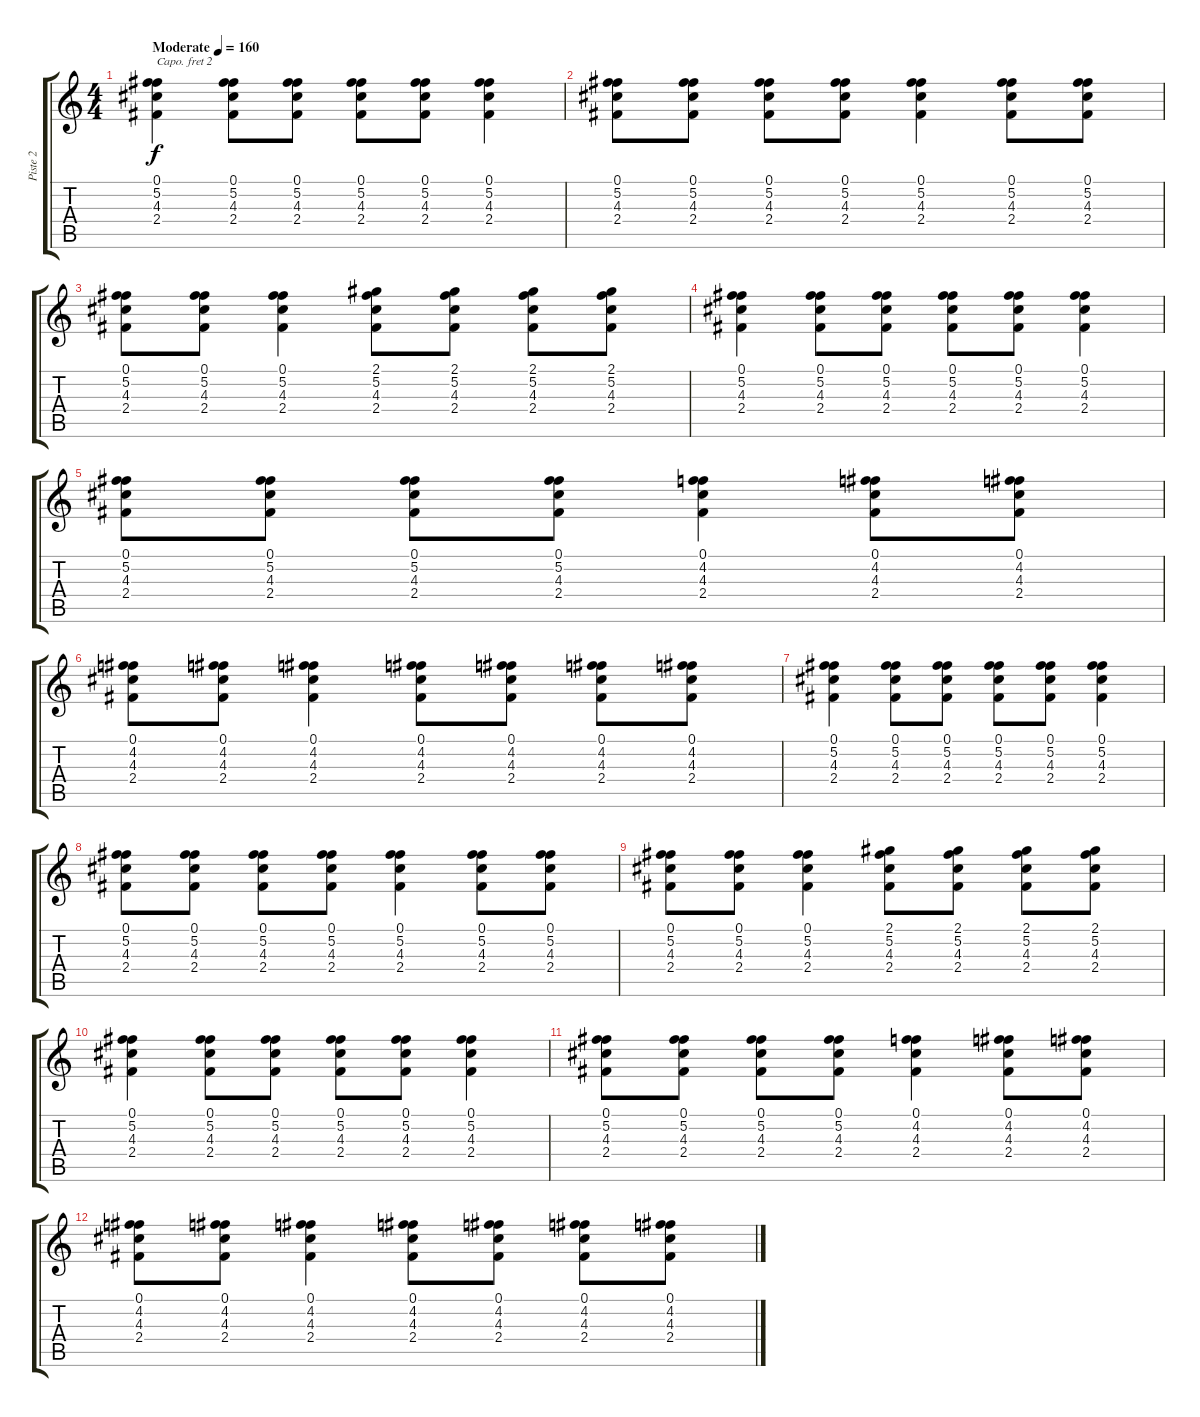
\track ("Piste 2" "Piste 2") {instrument acousticguitarsteel}
\staff {score tabs}
\capo 2
\tuning (E4 B3 G3 D3 A2 E2) {hide}
\ts (4 4)
\tempo (160 "Moderate")
\clef g2
\ks c
(0.1 5.2 4.3 2.4).4{dy f instrument acousticguitarsteel} (0.1 5.2 4.3 2.4).8 (0.1 5.2 4.3 2.4).8 (0.1 5.2 4.3 2.4).8 (0.1 5.2 4.3 2.4).8 (0.1 5.2 4.3 2.4).4 |
(0.1 5.2 4.3 2.4).8 (0.1 5.2 4.3 2.4).8 (0.1 5.2 4.3 2.4).8 (0.1 5.2 4.3 2.4).8 (0.1 5.2 4.3 2.4).4 (0.1 5.2 4.3 2.4).8 (0.1 5.2 4.3 2.4).8 |
(0.1 5.2 4.3 2.4).8 (0.1 5.2 4.3 2.4).8 (0.1 5.2 4.3 2.4).4 (2.1 5.2 4.3 2.4).8 (2.1 5.2 4.3 2.4).8 (2.1 5.2 4.3 2.4).8 (2.1 5.2 4.3 2.4).8 |
(0.1 5.2 4.3 2.4).4 (0.1 5.2 4.3 2.4).8 (0.1 5.2 4.3 2.4).8 (0.1 5.2 4.3 2.4).8 (0.1 5.2 4.3 2.4).8 (0.1 5.2 4.3 2.4).4 |
(0.1 5.2 4.3 2.4).8 (0.1 5.2 4.3 2.4).8 (0.1 5.2 4.3 2.4).8 (0.1 5.2 4.3 2.4).8 (0.1 4.2 4.3 2.4).4 (0.1 4.2 4.3 2.4).8 (0.1 4.2 4.3 2.4).8 |
(0.1 4.2 4.3 2.4).8 (0.1 4.2 4.3 2.4).8 (0.1 4.2 4.3 2.4).4 (0.1 4.2 4.3 2.4).8 (0.1 4.2 4.3 2.4).8 (0.1 4.2 4.3 2.4).8 (0.1 4.2 4.3 2.4).8 |
(0.1 5.2 4.3 2.4).4 (0.1 5.2 4.3 2.4).8 (0.1 5.2 4.3 2.4).8 (0.1 5.2 4.3 2.4).8 (0.1 5.2 4.3 2.4).8 (0.1 5.2 4.3 2.4).4 |
(0.1 5.2 4.3 2.4).8 (0.1 5.2 4.3 2.4).8 (0.1 5.2 4.3 2.4).8 (0.1 5.2 4.3 2.4).8 (0.1 5.2 4.3 2.4).4 (0.1 5.2 4.3 2.4).8 (0.1 5.2 4.3 2.4).8 |
(0.1 5.2 4.3 2.4).8 (0.1 5.2 4.3 2.4).8 (0.1 5.2 4.3 2.4).4 (2.1 5.2 4.3 2.4).8 (2.1 5.2 4.3 2.4).8 (2.1 5.2 4.3 2.4).8 (2.1 5.2 4.3 2.4).8 |
(0.1 5.2 4.3 2.4).4 (0.1 5.2 4.3 2.4).8 (0.1 5.2 4.3 2.4).8 (0.1 5.2 4.3 2.4).8 (0.1 5.2 4.3 2.4).8 (0.1 5.2 4.3 2.4).4 |
(0.1 5.2 4.3 2.4).8 (0.1 5.2 4.3 2.4).8 (0.1 5.2 4.3 2.4).8 (0.1 5.2 4.3 2.4).8 (0.1 4.2 4.3 2.4).4 (0.1 4.2 4.3 2.4).8 (0.1 4.2 4.3 2.4).8 |
(0.1 4.2 4.3 2.4).8 (0.1 4.2 4.3 2.4).8 (0.1 4.2 4.3 2.4).4 (0.1 4.2 4.3 2.4).8 (0.1 4.2 4.3 2.4).8 (0.1 4.2 4.3 2.4).8 (0.1 4.2 4.3 2.4).8
